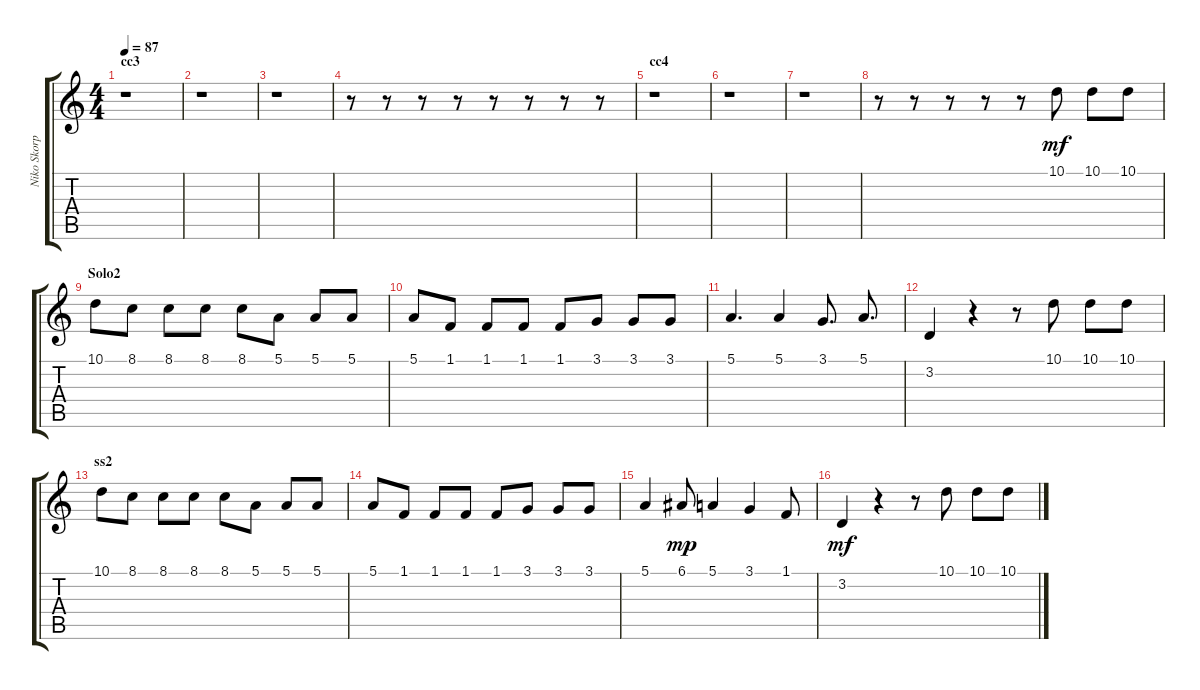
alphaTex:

\track ("Niko Skorpio Sirkiä" "Niko Skorp") {instrument trumpet}
\staff {score tabs}
\tuning (E4 B3 G3 D3 A2 E2) {hide}
\ts (4 4)
\section ("" "cc3")
\tempo 87
\clef g2
\ks c
r.1{dy mf} |
r.1 |
r.1 |
r.8 r.8 r.8 r.8 r.8 r.8 r.8 r.8 |
\section ("" "cc4")
r.1 |
r.1 |
r.1 |
r.8 r.8 r.8 r.8 r.8 10.1.8 10.1.8 10.1.8 |
\section ("" "Solo2")
10.1.8 8.1.8 8.1.8 8.1.8 8.1.8 5.1.8 5.1.8 5.1.8 |
5.1.8 1.1.8 1.1.8 1.1.8 1.1.8 3.1.8 3.1.8 3.1.8 |
5.1.4{d} 5.1.4 3.1.8{d} 5.1.8{d} |
3.2.4 r.4 r.8 10.1.8 10.1.8 10.1.8 |
\section ("" "ss2")
10.1.8 8.1.8 8.1.8 8.1.8 8.1.8 5.1.8 5.1.8 5.1.8 |
5.1.8 1.1.8 1.1.8 1.1.8 1.1.8 3.1.8 3.1.8 3.1.8 |
5.1.4 6.1.8{dy mp} 5.1.4 3.1.4 1.1.8 |
3.2.4{dy mf} r.4 r.8 10.1.8 10.1.8 10.1.8
